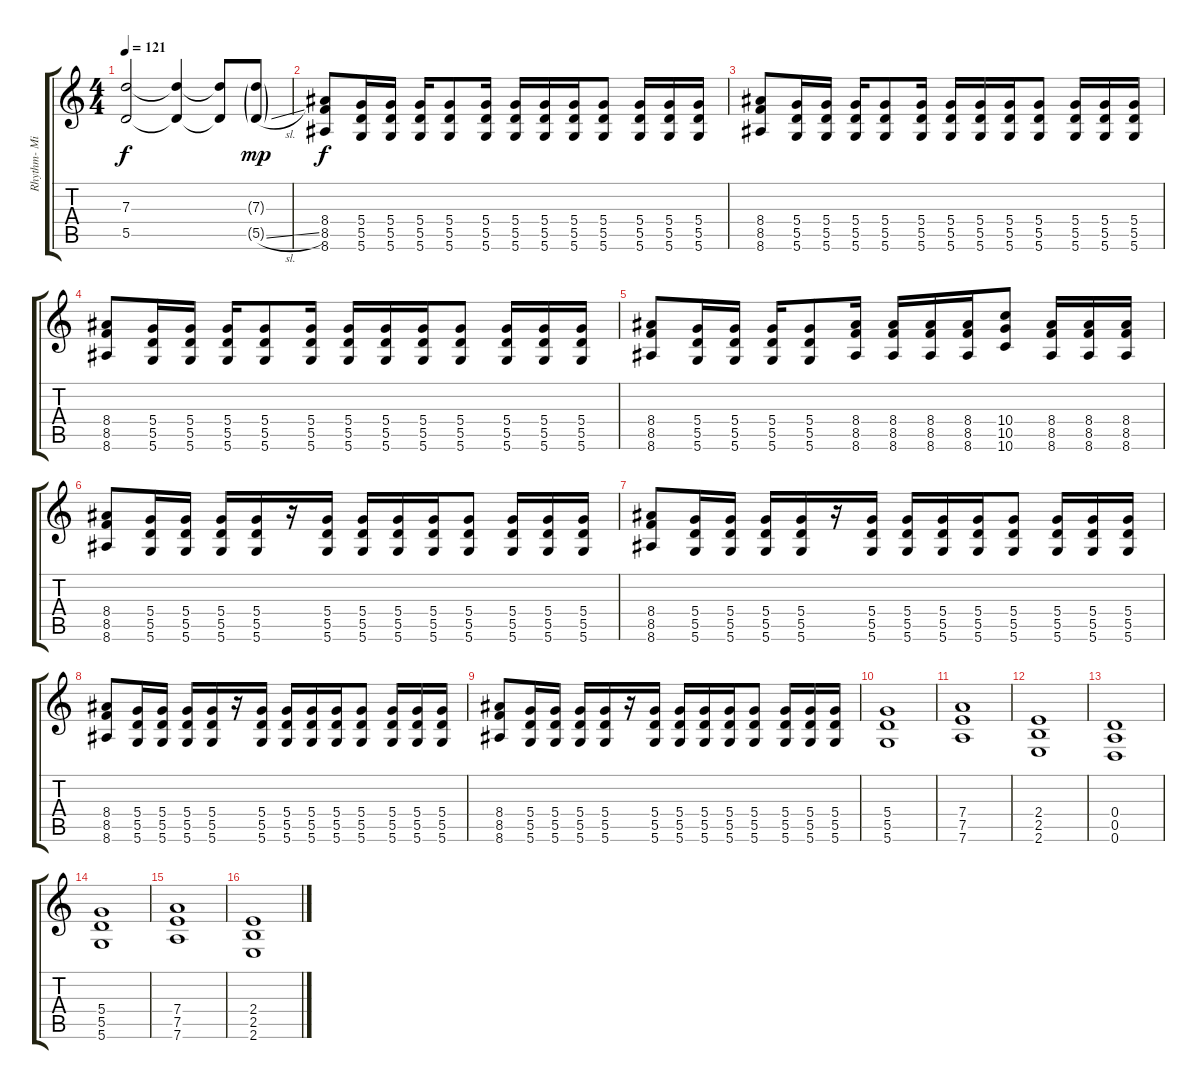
\track ("Rhythm- Mike" "Rhythm- Mi") {instrument distortionguitar}
\staff {score tabs}
\tuning (E4 B3 G3 D3 A2 D2) {hide}
\ts (4 4)
\tempo 121
\clef g2
\ks c
(7.3{t} 5.5{t}).2{dy f} (7.3{t} 5.5{t}).4 (7.3{t} 5.5{t}).8 (7.3{g} 5.5{sl g}).8{dy mp} |
(8.4 8.5 8.6).8{dy f} (5.4 5.5 5.6).16 (5.4 5.5 5.6).16 (5.4 5.5 5.6).16 (5.4 5.5 5.6).8 (5.4 5.5 5.6).16 (5.4 5.5 5.6).16 (5.4 5.5 5.6).16 (5.4 5.5 5.6).16 (5.4 5.5 5.6).8 (5.4 5.5 5.6).16 (5.4 5.5 5.6).16 (5.4 5.5 5.6).16 |
(8.4 8.5 8.6).8 (5.4 5.5 5.6).16 (5.4 5.5 5.6).16 (5.4 5.5 5.6).16 (5.4 5.5 5.6).8 (5.4 5.5 5.6).16 (5.4 5.5 5.6).16 (5.4 5.5 5.6).16 (5.4 5.5 5.6).16 (5.4 5.5 5.6).8 (5.4 5.5 5.6).16 (5.4 5.5 5.6).16 (5.4 5.5 5.6).16 |
(8.4 8.5 8.6).8 (5.4 5.5 5.6).16 (5.4 5.5 5.6).16 (5.4 5.5 5.6).16 (5.4 5.5 5.6).8 (5.4 5.5 5.6).16 (5.4 5.5 5.6).16 (5.4 5.5 5.6).16 (5.4 5.5 5.6).16 (5.4 5.5 5.6).8 (5.4 5.5 5.6).16 (5.4 5.5 5.6).16 (5.4 5.5 5.6).16 |
(8.4 8.5 8.6).8 (5.4 5.5 5.6).16 (5.4 5.5 5.6).16 (5.4 5.5 5.6).16 (5.4 5.5 5.6).8 (8.4 8.5 8.6).16 (8.4 8.5 8.6).16 (8.4 8.5 8.6).16 (8.4 8.5 8.6).16 (10.4 10.5 10.6).8 (8.4 8.5 8.6).16 (8.4 8.5 8.6).16 (8.4 8.5 8.6).16 |
(8.4 8.5 8.6).8 (5.4 5.5 5.6).16 (5.4 5.5 5.6).16 (5.4 5.5 5.6).16 (5.4 5.5 5.6).16 r.16 (5.4 5.5 5.6).16 (5.4 5.5 5.6).16 (5.4 5.5 5.6).16 (5.4 5.5 5.6).16 (5.4 5.5 5.6).8 (5.4 5.5 5.6).16 (5.4 5.5 5.6).16 (5.4 5.5 5.6).16 |
(8.4 8.5 8.6).8 (5.4 5.5 5.6).16 (5.4 5.5 5.6).16 (5.4 5.5 5.6).16 (5.4 5.5 5.6).16 r.16 (5.4 5.5 5.6).16 (5.4 5.5 5.6).16 (5.4 5.5 5.6).16 (5.4 5.5 5.6).16 (5.4 5.5 5.6).8 (5.4 5.5 5.6).16 (5.4 5.5 5.6).16 (5.4 5.5 5.6).16 |
(8.4 8.5 8.6).8 (5.4 5.5 5.6).16 (5.4 5.5 5.6).16 (5.4 5.5 5.6).16 (5.4 5.5 5.6).16 r.16 (5.4 5.5 5.6).16 (5.4 5.5 5.6).16 (5.4 5.5 5.6).16 (5.4 5.5 5.6).16 (5.4 5.5 5.6).8 (5.4 5.5 5.6).16 (5.4 5.5 5.6).16 (5.4 5.5 5.6).16 |
(8.4 8.5 8.6).8 (5.4 5.5 5.6).16 (5.4 5.5 5.6).16 (5.4 5.5 5.6).16 (5.4 5.5 5.6).16 r.16 (5.4 5.5 5.6).16 (5.4 5.5 5.6).16 (5.4 5.5 5.6).16 (5.4 5.5 5.6).16 (5.4 5.5 5.6).8 (5.4 5.5 5.6).16 (5.4 5.5 5.6).16 (5.4 5.5 5.6).16 |
(5.4 5.5 5.6).1 |
(7.4 7.5 7.6).1 |
(2.4 2.5 2.6).1 |
(0.4 0.5 0.6).1 |
(5.4 5.5 5.6).1 |
(7.4 7.5 7.6).1 |
(2.4 2.5 2.6).1
